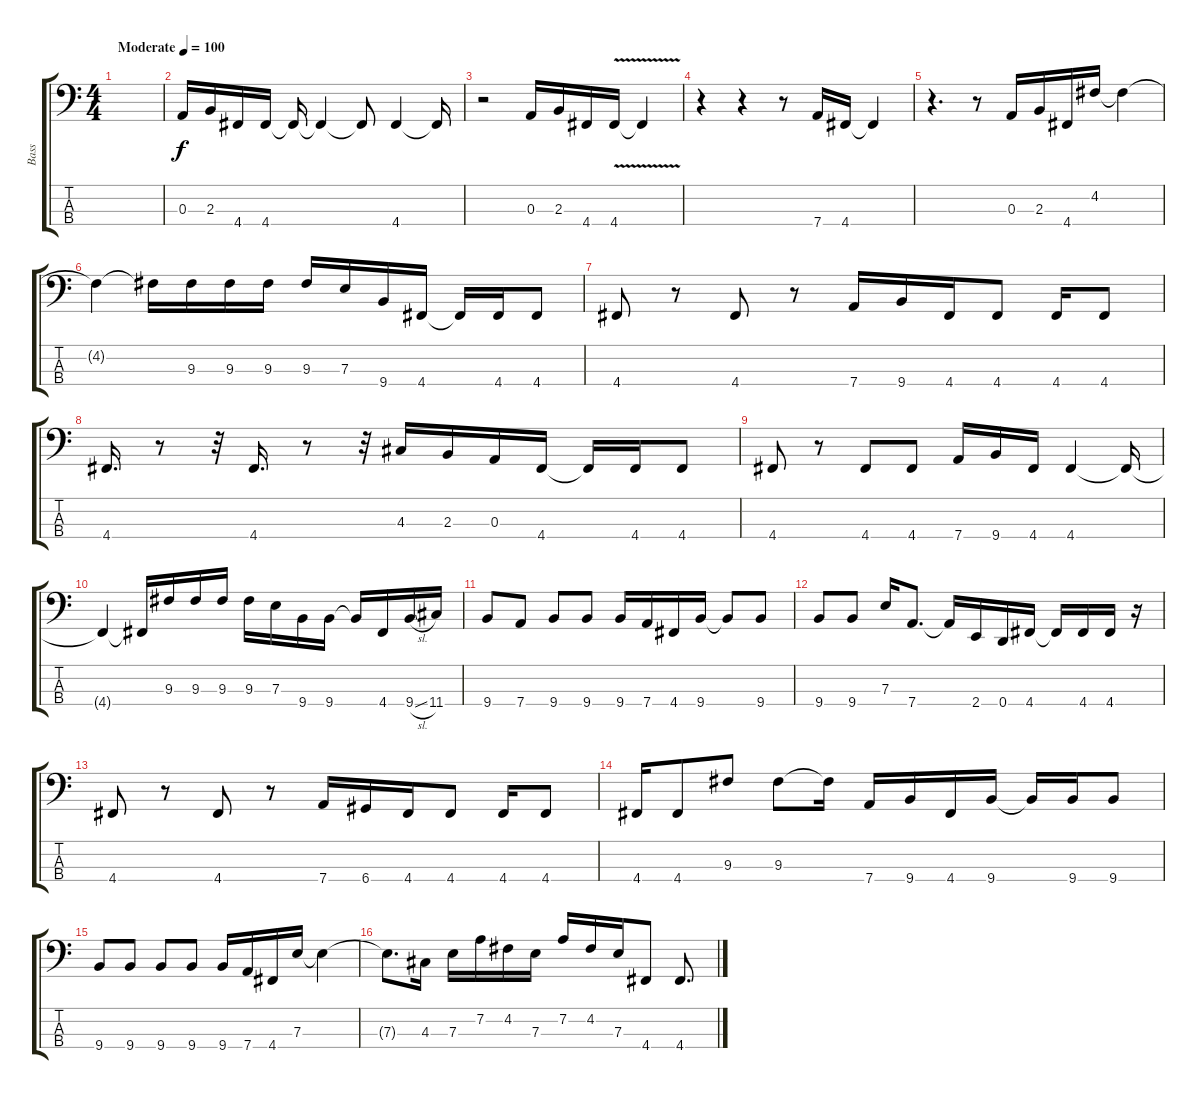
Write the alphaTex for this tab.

\track ("Bass" "Bass") {instrument electricbasspick}
\staff {score tabs}
\tuning (G2 D2 A1 D1) {hide}
\ts (4 4)
\tempo (100 "Moderate")
\clef f4
\ks c
|
0.3.16 2.3.16 4.4.16 4.4.16 4.4{t}.16 4.4{t}.4 4.4{t}.8 4.4.4 4.4{t}.16 |
r.2 0.3.16 2.3.16 4.4.16 4.4{v}.16 4.4{t}.4 |
r.4 r.4 r.8 7.4.16 4.4.16 4.4{t}.4 |
r.4{d} r.8 0.3.16 2.3.16 4.4.16 4.2.16 4.2{t}.4 |
4.2{t}.4 4.2{t}.16 9.3.16 9.3.16 9.3.16 9.3.16 7.3.16 9.4.16 4.4.16 4.4{t}.16 4.4.16 4.4.8 |
4.4.8 r.8 4.4.8 r.8 7.4.16 9.4.16 4.4.16 4.4.8 4.4.16 4.4.8 |
4.4.16{d} r.8 r.32 4.4.16{d} r.8 r.32 4.3.16 2.3.16 0.3.16 4.4.16 4.4{t}.16 4.4.16 4.4.8 |
4.4.8 r.8 4.4.8 4.4.8 7.4.16 9.4.16 4.4.16 4.4.4 4.4{t}.16 |
4.4{t}.4 4.4{t}.16 9.3.16 9.3.16 9.3.16 9.3.16 7.3.16 9.4.16 9.4.16 9.4{t}.16 4.4.16 9.4{sl}.16 11.4.16 |
9.4.8 7.4.8 9.4.8 9.4.8 9.4.16 7.4.16 4.4.16 9.4.16 9.4{t}.8 9.4.8 |
9.4.8 9.4.8 7.3.16 7.4.8{d} 7.4{t}.16 2.4.16 0.4.16 4.4.16 4.4{t}.16 4.4.16 4.4.16 r.16 |
4.4.8 r.8 4.4.8 r.8 7.4.16 6.4.16 4.4.16 4.4.8 4.4.16 4.4.8 |
4.4.16 4.4.8 9.3.8 9.3.8 9.3{t}.16 7.4.16 9.4.16 4.4.16 9.4.16 9.4{t}.16 9.4.16 9.4.8 |
9.4.8 9.4.8 9.4.8 9.4.8 9.4.16 7.4.16 4.4.16 7.3.16 7.3{t}.4 |
7.3{t}.8{d} 4.3.16 7.3.16 7.2.16 4.2.16 7.3.16 7.2.16 4.2.16 7.3.16 4.4.8 4.4.8{d}
